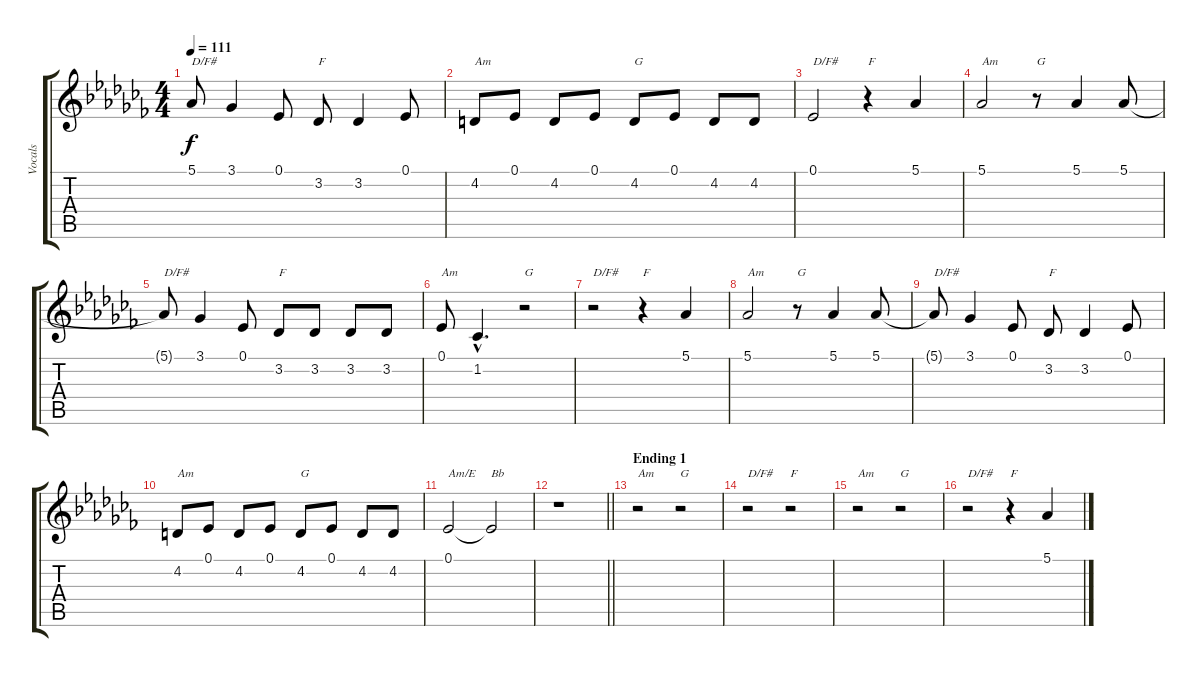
\track ("Vocals" "Vocals") {instrument sopranosax}
\staff {score tabs}
\tuning (Eb4 Bb3 Gb3 Db3 Ab2 Eb2) {hide}
\ts (4 4)
\tempo 111
\clef g2
\ks abminor
5.1{t}.8{txt "D/F#" dy f} 3.1.4 0.1.8 3.2.8{txt "F"} 3.2.4 0.1.8 |
4.2.8{txt "Am"} 0.1.8 4.2.8 0.1.8 4.2.8{txt "G"} 0.1.8 4.2.8 4.2.8 |
0.1.2{txt "D/F#"} r.4{txt "F"} 5.1.4 |
5.1.2{txt "Am"} r.8{txt "G"} 5.1.4 5.1.8 |
5.1{t}.8{txt "D/F#"} 3.1.4 0.1.8 3.2.8{txt "F"} 3.2.8 3.2.8 3.2.8 |
0.1.8{txt "Am"} 1.2{hac}.4{d} r.2{txt "G"} |
r.2{txt "D/F#"} r.4{txt "F"} 5.1.4 |
5.1.2{txt "Am"} r.8{txt "G"} 5.1.4 5.1.8 |
5.1{t}.8{txt "D/F#"} 3.1.4 0.1.8 3.2.8{txt "F"} 3.2.4 0.1.8 |
4.2.8{txt "Am"} 0.1.8 4.2.8 0.1.8 4.2.8{txt "G"} 0.1.8 4.2.8 4.2.8 |
0.1.2{txt "Am/E"} 0.1{t}.2{txt "Bb"} |
\barLineRight lightlight
r.1 |
\section ("" "Ending 1")
r.2{txt "Am"} r.2{txt "G"} |
r.2{txt "D/F#"} r.2{txt "F"} |
r.2{txt "Am"} r.2{txt "G"} |
r.2{txt "D/F#"} r.4{txt "F"} 5.1.4
